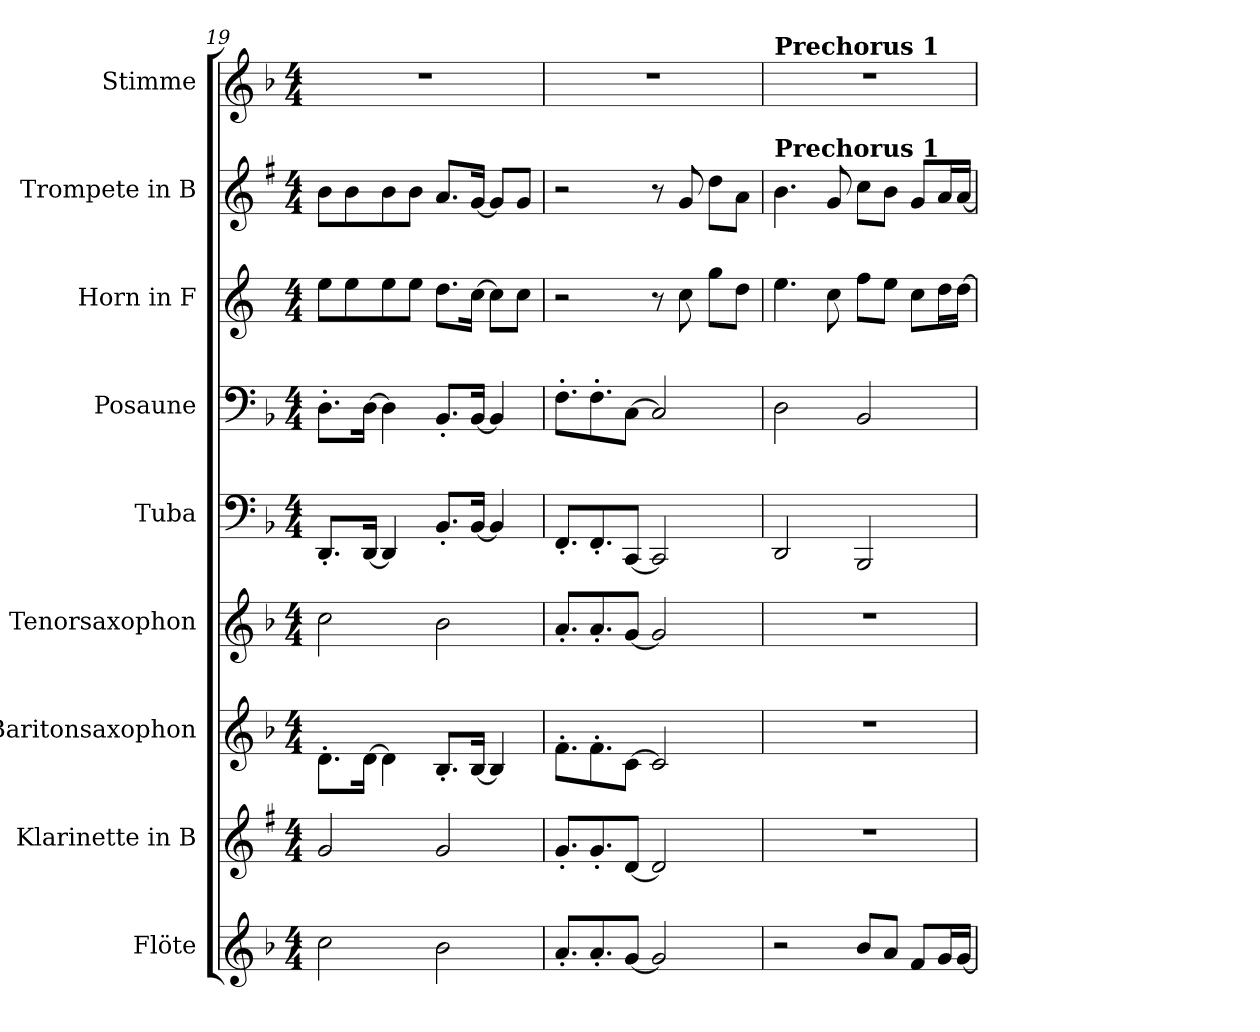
**kern	**kern	**kern	**kern	**kern	**kern	**kern	**kern	**kern
*part9	*part8	*part7	*part6	*part5	*part4	*part3	*part2	*part1
*staff9	*staff8	*staff7	*staff6	*staff5	*staff4	*staff3	*staff2	*staff1
*I"Flöte	*I"Klarinette in B	*I"Baritonsaxophon	*I"Tenorsaxophon	*I"Tuba	*I"Posaune	*I"Horn in F	*I"Trompete in B	*I"Stimme
*I'Fl.	*I'Kl.	*I'Bar. Sax.	*I'Ten. Sax.	*I'Tuba	*I'Pos.	*I'Hn.	*I'Trp.	*
*clefG2	*clefG2	*clefG2	*clefG2	*clefF4	*clefF4	*clefG2	*clefG2	*clefG2
*	*ITrd1c2	*ITrd12c21	*ITrd8c14	*	*	*ITrd4c7	*ITrd1c2	*
*k[b-]	*k[b-]	*k[b-]	*k[b-]	*k[b-]	*k[b-]	*k[b-]	*k[b-]	*k[b-]
*d:	*d:	*d:	*d:	*d:	*d:	*d:	*d:	*d:
*M4/4	*M4/4	*M4/4	*M4/4	*M4/4	*M4/4	*M4/4	*M4/4	*M4/4
=19	=19	=19	=19	=19	=19	=19	=19	=19
2cci\	2fi/	8.D'i\L	2ci\	8.DD'i/L	8.D'i\L	8ai\L	8ai\L	1r
.	.	.	.	.	.	8ai\	8ai\	.
.	.	[>16Di\Jk	.	[<16DDi/Jk	[>16Di\Jk	.	.	.
.	.	4Di\]	.	4DDi/]	4Di\]	8ai\	8ai\	.
.	.	.	.	.	.	8ai\J	8ai\J	.
2b-i\	2fi/	8.BB-'i/L	2B-i\	8.BB-'i/L	8.BB-'i/L	8.gi\L	8.gi/L	.
.	.	[<16BB-i/Jk	.	[<16BB-i/Jk	[<16BB-i/Jk	[>16fi\Jk	[<16fi/Jk	.
.	.	4BB-i/]	.	4BB-i/]	4BB-i/]	8fi\L]	8fi/L]	.
.	.	.	.	.	.	8fi\J	8fi/J	.
=20	=20	=20	=20	=20	=20	=20	=20	=20
8.a'i/L	8.f'i/L	8.F'i\L	8.A'i/L	8.FF'i/L	8.F'i\L	2r	2r	1r
8.a'i/	8.f'i/	8.F'i\	8.A'i/	8.FF'i/	8.F'i\	.	.	.
[<8gi/J	[<8ci/J	[>8Ci\J	[<8Gi/J	[<8CCi/J	[>8Ci\J	.	.	.
2gi/]	2ci/]	2Ci/]	2Gi/]	2CCi/]	2Ci/]	8r	8r	.
.	.	.	.	.	.	8fi\	8fi/	.
.	.	.	.	.	.	8cci\L	8cci\L	.
.	.	.	.	.	.	8gi\J	8gi\J	.
!!LO:LB:g=z
=21	=21	=21	=21	=21	=21	=21	=21	=21
!	!	!	!	!	!	!	!	!LO:TX:a:B:t=Prechorus 1
!	!	!	!	!	!	!	!LO:TX:a:B:t=Prechorus 1	!
2r	1r	1r	1r	2DDi/	2Di\	4.ai\	4.ai\	1r
.	.	.	.	.	.	8fi\	8fi/	.
8b-i/L	.	.	.	2BBB-i/	2BB-i/	8b-i\L	8b-i\L	.
8ai/J	.	.	.	.	.	8ai\J	8ai\J	.
8fi/L	.	.	.	.	.	8fi\L	8fi/L	.
16gi/L	.	.	.	.	.	16gi\L	16gi/L	.
[<16gi/JJ	.	.	.	.	.	[>16gi\JJ	[<16gi/JJ	.
=	=	=	=	=	=	=	=	=
*-	*-	*-	*-	*-	*-	*-	*-	*-
